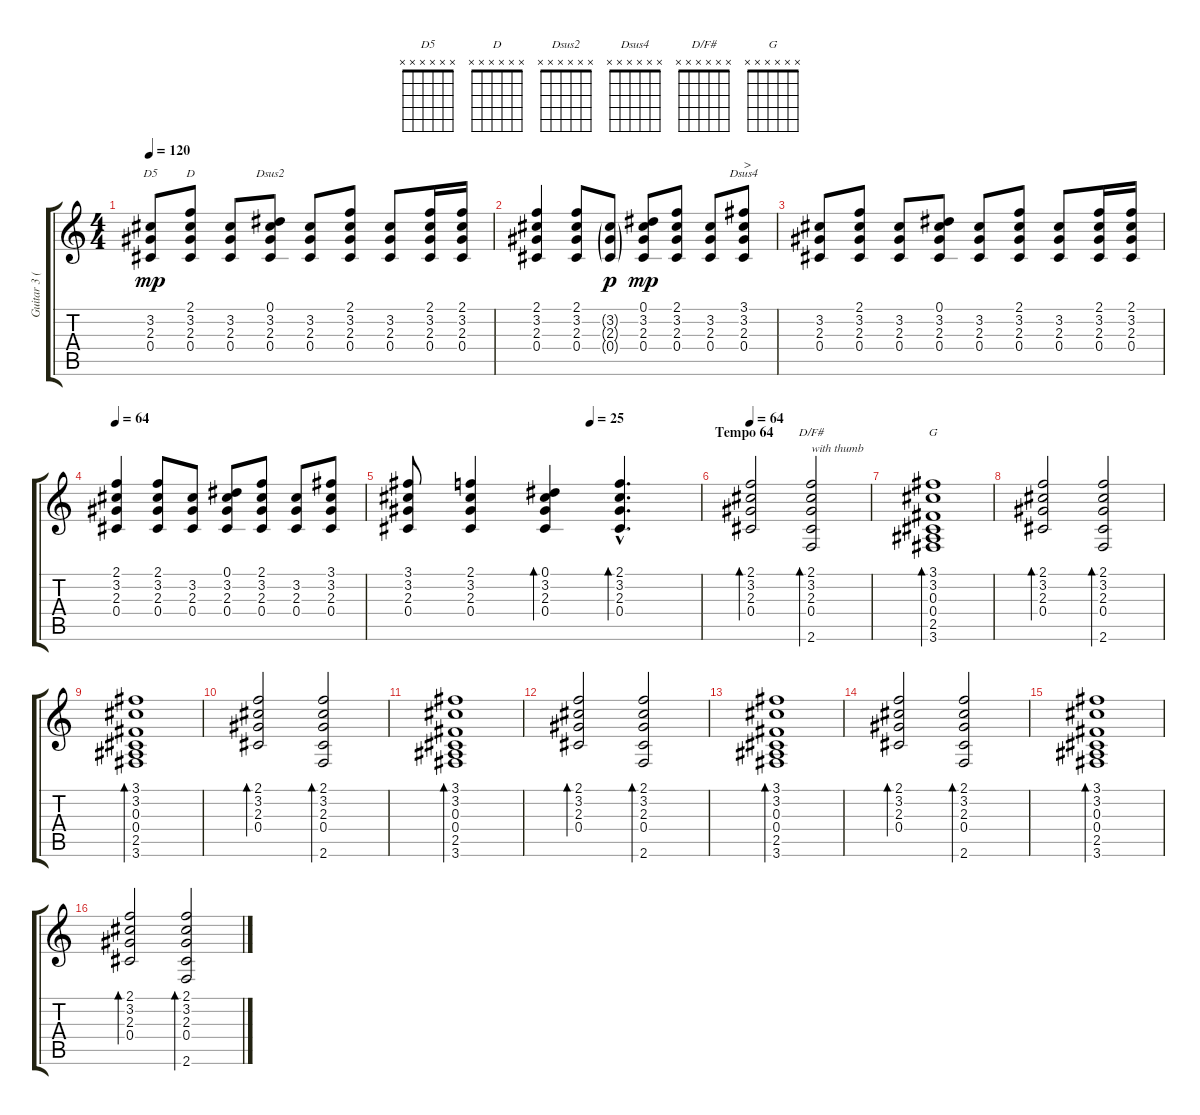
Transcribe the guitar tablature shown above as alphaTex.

\track ("Guitar 3 (Duff)" "Guitar 3 (") {instrument acousticguitarsteel}
\staff {score tabs}
\tuning (Eb4 Bb3 Gb3 Db3 Ab2 Eb2) {hide}
\chord ("D5" x x x x x x) {firstfret 0}
\chord ("D" x x x x x x) {firstfret 0}
\chord ("Dsus2" x x x x x x) {firstfret 0}
\chord ("Dsus4" x x x x x x) {firstfret 0}
\chord ("D/F#" x x x x x x) {firstfret 0}
\chord ("G" x x x x x x) {firstfret 0}
\ts (4 4)
\tempo 120
\clef g2
\ks c
(3.2 2.3 0.4).8{ch "D5" dy mp} (2.1 3.2 2.3 0.4).8{ch "D"} (3.2 2.3 0.4).8 (0.1 3.2 2.3 0.4).8{ch "Dsus2"} (3.2 2.3 0.4).8 (2.1 3.2 2.3 0.4).8 (3.2 2.3 0.4).8 (2.1 3.2 2.3 0.4).16 (2.1 3.2 2.3 0.4).16 |
(2.1 3.2 2.3 0.4).4 (2.1 3.2 2.3 0.4).8 (3.2{g} 2.3{g} 0.4{g}).8{dy p} (0.1 3.2 2.3 0.4).8{dy mp} (2.1 3.2 2.3 0.4).8 (3.2 2.3 0.4).8 (3.1 3.2 2.3 0.4).8{ch "Dsus4" txt ">"} |
(3.2 2.3 0.4).8 (2.1 3.2 2.3 0.4).8 (3.2 2.3 0.4).8 (0.1 3.2 2.3 0.4).8 (3.2 2.3 0.4).8 (2.1 3.2 2.3 0.4).8 (3.2 2.3 0.4).8 (2.1 3.2 2.3 0.4).16 (2.1 3.2 2.3 0.4).16 |
\tempo 64
(2.1 3.2 2.3 0.4).4 (2.1 3.2 2.3 0.4).8 (3.2 2.3 0.4).8 (0.1 3.2 2.3 0.4).8 (2.1 3.2 2.3 0.4).8 (3.2 2.3 0.4).8 (3.1 3.2 2.3 0.4).8 |
\tempo (25 0.625)
(3.1 3.2 2.3 0.4).8 (2.1 3.2 2.3 0.4).4 (0.1 3.2 2.3 0.4).4{bd 120} (2.1{hac} 3.2{hac} 2.3{hac} 0.4{hac}).4{d bd 120} |
\section ("" "Tempo 64")
\tempo 64
(2.1 3.2 2.3 0.4).2{bd 120} (2.1 3.2 2.3 0.4 2.6).2{bd 120 ch "D/F#" txt "with thumb"} |
(3.1 3.2 0.3 0.4 2.5 3.6).1{bd 120 ch "G"} |
(2.1 3.2 2.3 0.4).2{bd 120} (2.1 3.2 2.3 0.4 2.6).2{bd 120} |
(3.1 3.2 0.3 0.4 2.5 3.6).1{bd 120} |
(2.1 3.2 2.3 0.4).2{bd 120} (2.1 3.2 2.3 0.4 2.6).2{bd 120} |
(3.1 3.2 0.3 0.4 2.5 3.6).1{bd 120} |
(2.1 3.2 2.3 0.4).2{bd 120} (2.1 3.2 2.3 0.4 2.6).2{bd 120} |
(3.1 3.2 0.3 0.4 2.5 3.6).1{bd 120} |
(2.1 3.2 2.3 0.4).2{bd 120} (2.1 3.2 2.3 0.4 2.6).2{bd 120} |
(3.1 3.2 0.3 0.4 2.5 3.6).1{bd 120} |
(2.1 3.2 2.3 0.4).2{bd 120} (2.1 3.2 2.3 0.4 2.6).2{bd 120}
